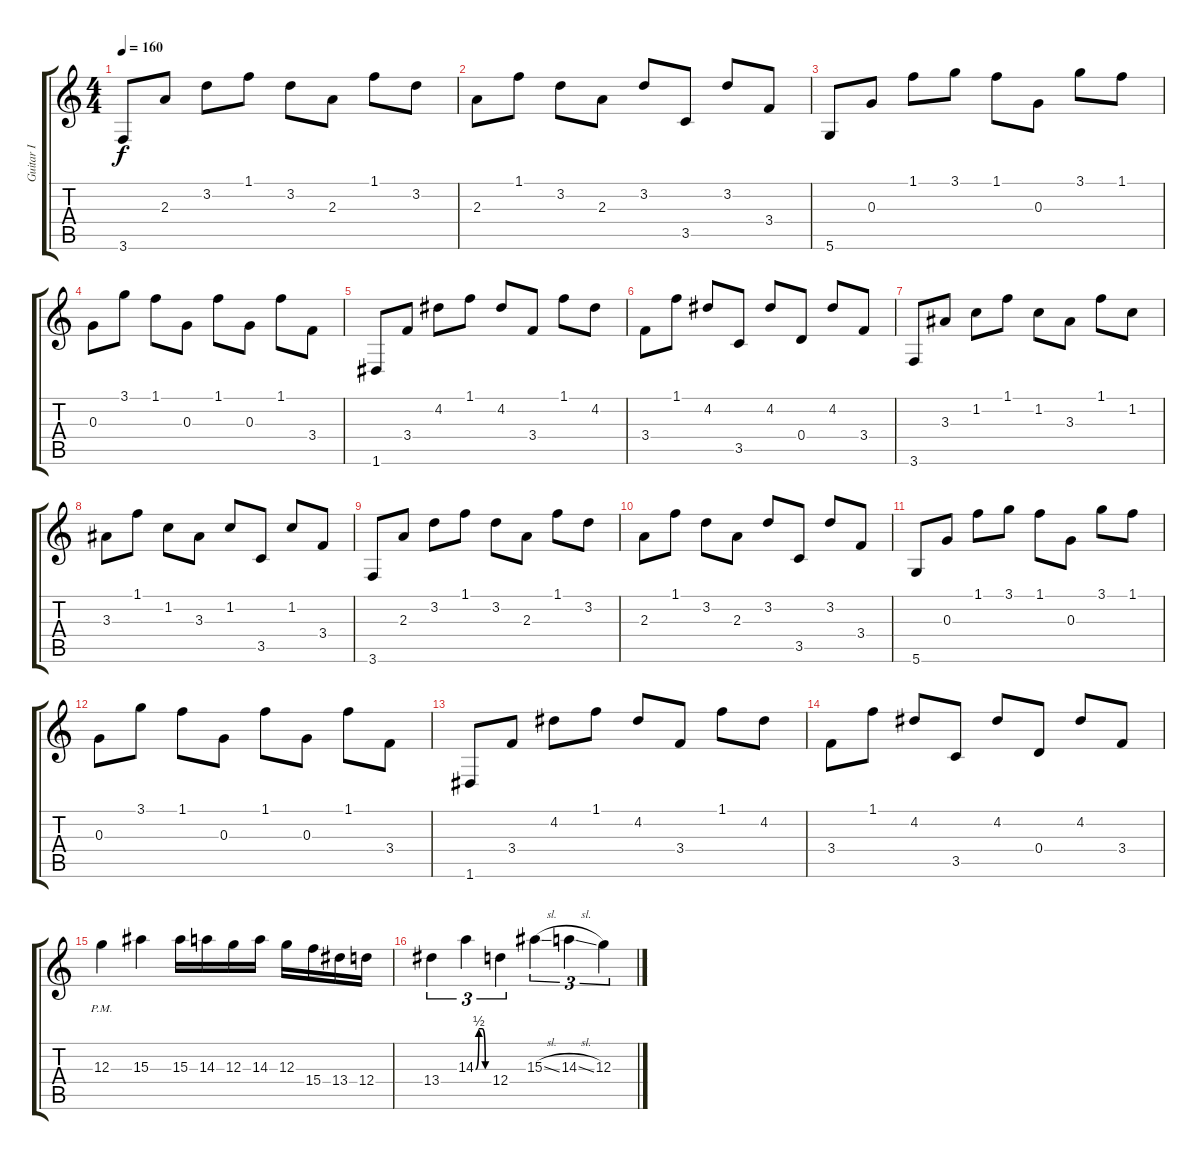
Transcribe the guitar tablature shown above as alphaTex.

\track ("Guitar I" "Guitar I") {instrument electricguitarmuted}
\staff {score tabs}
\tuning (E4 B3 G3 D3 A2 D2) {hide}
\ts (4 4)
\tempo 160
\clef g2
\ks c
3.6.8{dy f} 2.3.8 3.2.8 1.1.8 3.2.8 2.3.8 1.1.8 3.2.8 |
2.3.8 1.1.8 3.2.8 2.3.8 3.2.8 3.5.8 3.2.8 3.4.8 |
5.6.8 0.3.8 1.1.8 3.1.8 1.1.8 0.3.8 3.1.8 1.1.8 |
0.3.8 3.1.8 1.1.8 0.3.8 1.1.8 0.3.8 1.1.8 3.4.8 |
1.6.8 3.4.8 4.2.8 1.1.8 4.2.8 3.4.8 1.1.8 4.2.8 |
3.4.8 1.1.8 4.2.8 3.5.8 4.2.8 0.4.8 4.2.8 3.4.8 |
3.6.8 3.3.8 1.2.8 1.1.8 1.2.8 3.3.8 1.1.8 1.2.8 |
3.3.8 1.1.8 1.2.8 3.3.8 1.2.8 3.5.8 1.2.8 3.4.8 |
3.6.8 2.3.8 3.2.8 1.1.8 3.2.8 2.3.8 1.1.8 3.2.8 |
2.3.8 1.1.8 3.2.8 2.3.8 3.2.8 3.5.8 3.2.8 3.4.8 |
5.6.8 0.3.8 1.1.8 3.1.8 1.1.8 0.3.8 3.1.8 1.1.8 |
0.3.8 3.1.8 1.1.8 0.3.8 1.1.8 0.3.8 1.1.8 3.4.8 |
1.6.8 3.4.8 4.2.8 1.1.8 4.2.8 3.4.8 1.1.8 4.2.8 |
3.4.8 1.1.8 4.2.8 3.5.8 4.2.8 0.4.8 4.2.8 3.4.8 |
\section ("" " ")
12.3{pm}.4{volume 12} 15.3.4 15.3.16 14.3.16 12.3.16 14.3.16 12.3.16 15.4.16 13.4.16 12.4.16 |
13.4.4{tu (3 2)} 14.3{be (custom 0 0 15 2 30 2 45 0 60 0)}.4{tu (3 2)} 12.4.4{tu (3 2)} 15.3{sl}.4{tu (3 2)} 14.3{sl}.4{tu (3 2)} 12.3.4{tu (3 2)}
